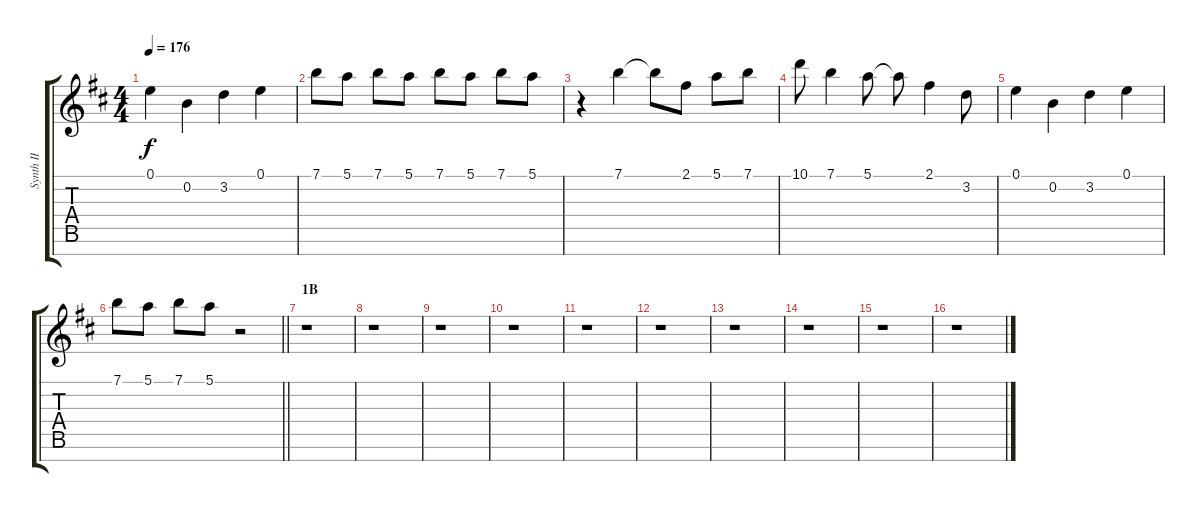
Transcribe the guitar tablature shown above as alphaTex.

\track ("Synth II" "Synth II") {instrument lead2sawtooth}
\staff {score tabs}
\tuning (E5 B4 G4 D4 A3 E3 B2) {hide}
\ts (4 4)
\tempo 176
\clef g2
\ks d
0.1.4{dy f} 0.2.4 3.2.4 0.1.4 |
7.1.8 5.1.8 7.1.8 5.1.8 7.1.8 5.1.8 7.1.8 5.1.8 |
r.4 7.1.4 7.1{t}.8 2.1.8 5.1.8 7.1.8 |
10.1.8 7.1.4 5.1.8 5.1{t}.8 2.1.4 3.2.8 |
0.1.4 0.2.4 3.2.4 0.1.4 |
\barLineRight lightlight
7.1.8 5.1.8 7.1.8 5.1.8 r.2 |
\section ("" "1B")
r.1 |
r.1 |
r.1 |
r.1 |
r.1 |
r.1 |
r.1 |
r.1 |
r.1 |
r.1
